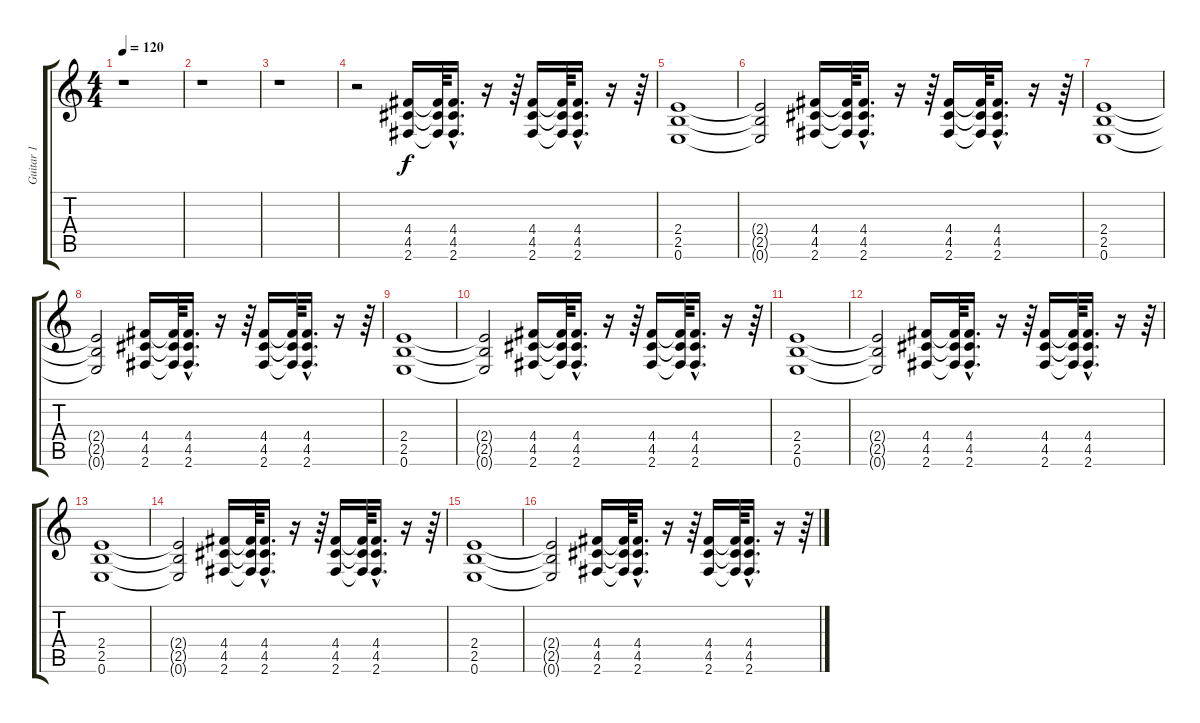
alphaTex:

\track ("Guitar 1" "Guitar 1") {instrument distortionguitar}
\staff {score tabs}
\tuning (E4 B3 G3 D3 A2 E2) {hide}
\ts (4 4)
\tempo 120
\clef g2
\ks c
r.1{dy f instrument distortionguitar} |
r.1 |
r.1 |
r.2 (4.4 4.5 2.6).16 (4.4{t} 4.5{t} 2.6{t}).64 (4.4{hac} 4.5{hac} 2.6{hac}).16{d} r.16 r.64 (4.4 4.5 2.6).16 (4.4{t} 4.5{t} 2.6{t}).64 (4.4{hac} 4.5{hac} 2.6{hac}).16{d} r.16 r.64 |
(2.4 2.5 0.6).1 |
(2.4{t} 2.5{t} 0.6{t}).2 (4.4 4.5 2.6).16 (4.4{t} 4.5{t} 2.6{t}).64 (4.4{hac} 4.5{hac} 2.6{hac}).16{d} r.16 r.64 (4.4 4.5 2.6).16 (4.4{t} 4.5{t} 2.6{t}).64 (4.4{hac} 4.5{hac} 2.6{hac}).16{d} r.16 r.64 |
(2.4 2.5 0.6).1 |
(2.4{t} 2.5{t} 0.6{t}).2 (4.4 4.5 2.6).16 (4.4{t} 4.5{t} 2.6{t}).64 (4.4{hac} 4.5{hac} 2.6{hac}).16{d} r.16 r.64 (4.4 4.5 2.6).16 (4.4{t} 4.5{t} 2.6{t}).64 (4.4{hac} 4.5{hac} 2.6{hac}).16{d} r.16 r.64 |
(2.4 2.5 0.6).1 |
(2.4{t} 2.5{t} 0.6{t}).2 (4.4 4.5 2.6).16 (4.4{t} 4.5{t} 2.6{t}).64 (4.4{hac} 4.5{hac} 2.6{hac}).16{d} r.16 r.64 (4.4 4.5 2.6).16 (4.4{t} 4.5{t} 2.6{t}).64 (4.4{hac} 4.5{hac} 2.6{hac}).16{d} r.16 r.64 |
(2.4 2.5 0.6).1 |
(2.4{t} 2.5{t} 0.6{t}).2 (4.4 4.5 2.6).16 (4.4{t} 4.5{t} 2.6{t}).64 (4.4{hac} 4.5{hac} 2.6{hac}).16{d} r.16 r.64 (4.4 4.5 2.6).16 (4.4{t} 4.5{t} 2.6{t}).64 (4.4{hac} 4.5{hac} 2.6{hac}).16{d} r.16 r.64 |
(2.4 2.5 0.6).1 |
(2.4{t} 2.5{t} 0.6{t}).2 (4.4 4.5 2.6).16 (4.4{t} 4.5{t} 2.6{t}).64 (4.4{hac} 4.5{hac} 2.6{hac}).16{d} r.16 r.64 (4.4 4.5 2.6).16 (4.4{t} 4.5{t} 2.6{t}).64 (4.4{hac} 4.5{hac} 2.6{hac}).16{d} r.16 r.64 |
(2.4 2.5 0.6).1 |
(2.4{t} 2.5{t} 0.6{t}).2 (4.4 4.5 2.6).16 (4.4{t} 4.5{t} 2.6{t}).64 (4.4{hac} 4.5{hac} 2.6{hac}).16{d} r.16 r.64 (4.4 4.5 2.6).16 (4.4{t} 4.5{t} 2.6{t}).64 (4.4{hac} 4.5{hac} 2.6{hac}).16{d} r.16 r.64
